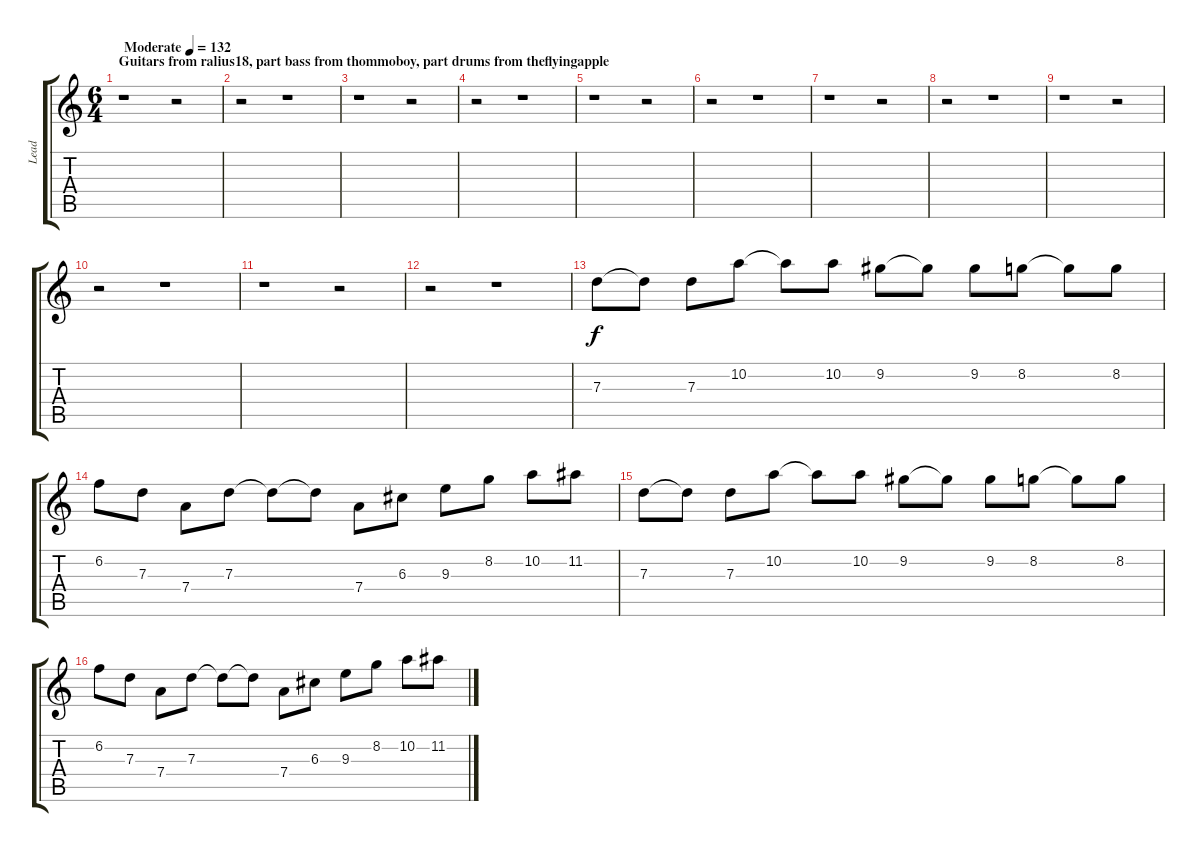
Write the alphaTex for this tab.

\track ("Lead" "Lead") {instrument distortionguitar}
\staff {score tabs}
\tuning (E4 B3 G3 D3 A2 D2) {hide}
\ts (6 4)
\section ("" "Guitars from ralius18, part bass from thommoboy, part drums from theflyingapple")
\tempo (132 "Moderate")
\clef g2
\ks c
r.1{dy f instrument distortionguitar} r.2 |
r.2 r.1 |
r.1 r.2 |
r.2 r.1 |
r.1 r.2 |
r.2 r.1 |
r.1 r.2 |
r.2 r.1 |
r.1 r.2 |
r.2 r.1 |
r.1 r.2 |
r.2 r.1 |
7.3.8 7.3{t}.8 7.3.8 10.2.8 10.2{t}.8 10.2.8 9.2.8 9.2{t}.8 9.2.8 8.2.8 8.2{t}.8 8.2.8 |
6.2.8 7.3.8 7.4.8 7.3.8 7.3{t}.8 7.3{t}.8 7.4.8 6.3.8 9.3.8 8.2.8 10.2.8 11.2.8 |
7.3.8 7.3{t}.8 7.3.8 10.2.8 10.2{t}.8 10.2.8 9.2.8 9.2{t}.8 9.2.8 8.2.8 8.2{t}.8 8.2.8 |
6.2.8 7.3.8 7.4.8 7.3.8 7.3{t}.8 7.3{t}.8 7.4.8 6.3.8 9.3.8 8.2.8 10.2.8 11.2.8
